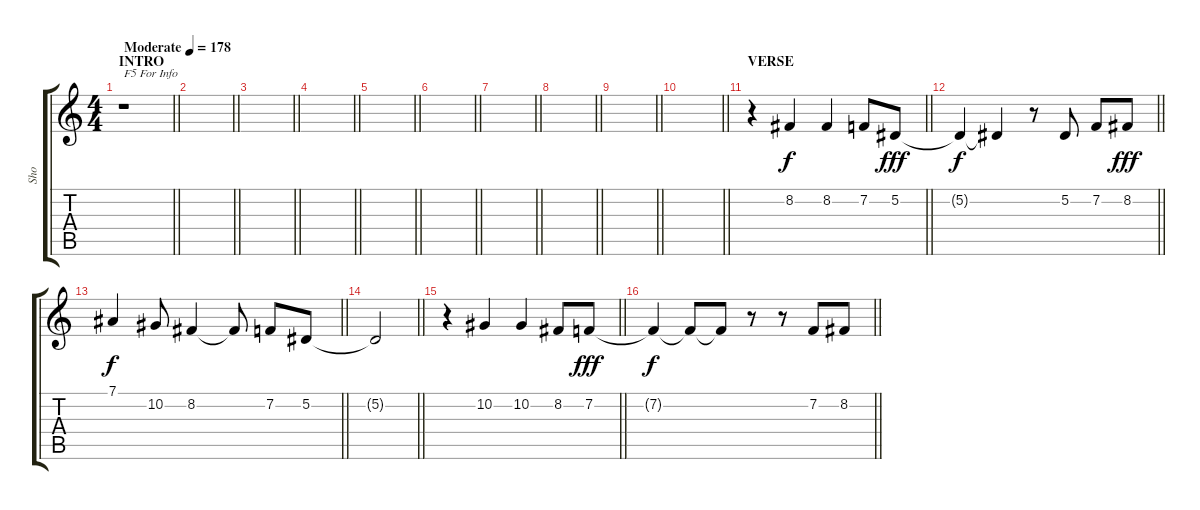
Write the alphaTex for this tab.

\track ("Sho" "Sho") {instrument sopranosax}
\staff {score tabs}
\tuning (Eb4 Bb3 Gb3 Db3 Ab2 Eb2) {hide}
\ts (4 4)
\section ("" "INTRO")
\tempo (178 "Moderate")
\clef g2
\barLineRight lightlight
\ks c
r.1{txt "F5 For Info" dy f instrument sopranosax} |
\barLineRight lightlight
|
\barLineRight lightlight
|
\barLineRight lightlight
|
\barLineRight lightlight
|
\barLineRight lightlight
|
\barLineRight lightlight
|
\barLineRight lightlight
|
\barLineRight lightlight
|
\barLineRight lightlight
|
\section ("" "VERSE")
\barLineRight lightlight
r.4 8.2.4 8.2.4 7.2.8 5.2.8{dy fff} |
\barLineRight lightlight
5.2{t}.4{dy f} 5.2{t}.4 r.8 5.2.8 7.2.8 8.2.8{dy fff} |
\barLineRight lightlight
7.1.4{dy f} 10.2.8 8.2.4 8.2{t}.8 7.2.8 5.2.8 |
\barLineRight lightlight
5.2{t}.2 |
\barLineRight lightlight
r.4 10.2.4 10.2.4 8.2.8 7.2.8{dy fff} |
\barLineRight lightlight
7.2{t}.4{dy f} 7.2{t}.8 7.2{t}.8 r.8 r.8 7.2.8 8.2.8
